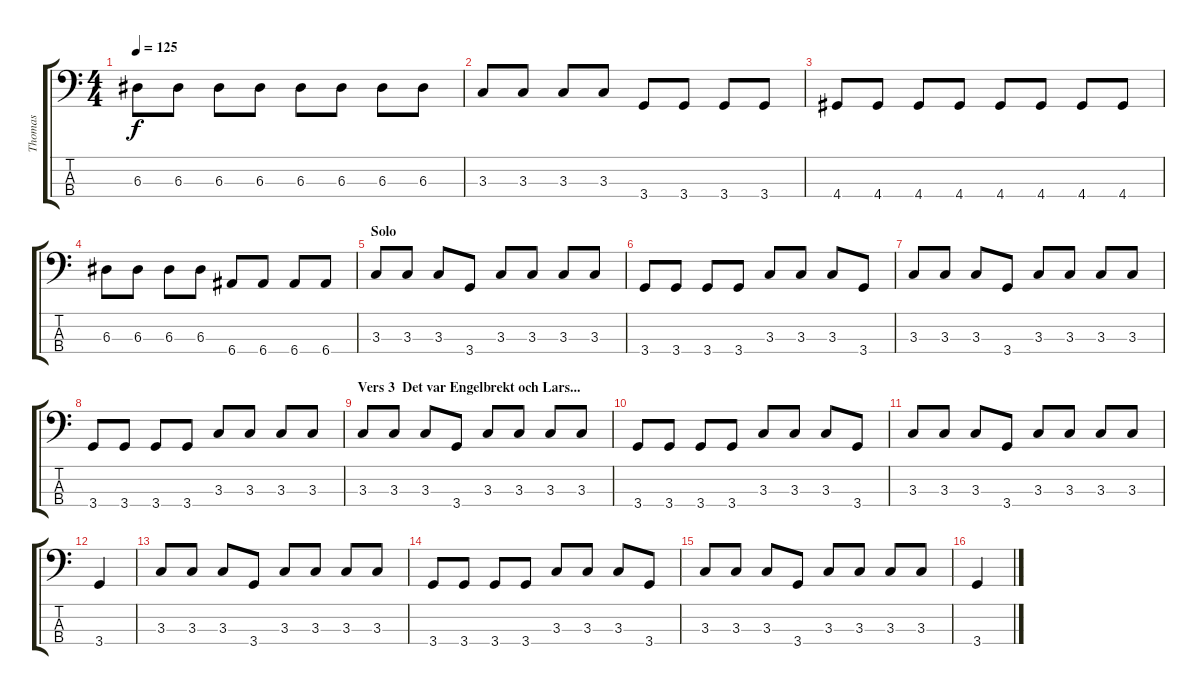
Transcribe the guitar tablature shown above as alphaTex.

\track ("Thomas" "Thomas") {instrument electricbasspick}
\staff {score tabs}
\tuning (G2 D2 A1 E1) {hide}
\ts (4 4)
\tempo 125
\clef f4
\ks c
6.3.8{dy f} 6.3.8 6.3.8 6.3.8 6.3.8 6.3.8 6.3.8 6.3.8 |
3.3.8 3.3.8 3.3.8 3.3.8 3.4.8 3.4.8 3.4.8 3.4.8 |
4.4.8 4.4.8 4.4.8 4.4.8 4.4.8 4.4.8 4.4.8 4.4.8 |
6.3.8 6.3.8 6.3.8 6.3.8 6.4.8 6.4.8 6.4.8 6.4.8 |
\section ("" "Solo")
3.3.8 3.3.8 3.3.8 3.4.8 3.3.8 3.3.8 3.3.8 3.3.8 |
3.4.8 3.4.8 3.4.8 3.4.8 3.3.8 3.3.8 3.3.8 3.4.8 |
3.3.8 3.3.8 3.3.8 3.4.8 3.3.8 3.3.8 3.3.8 3.3.8 |
3.4.8 3.4.8 3.4.8 3.4.8 3.3.8 3.3.8 3.3.8 3.3.8 |
\section ("" "Vers 3  Det var Engelbrekt och Lars...")
3.3.8 3.3.8 3.3.8 3.4.8 3.3.8 3.3.8 3.3.8 3.3.8 |
3.4.8 3.4.8 3.4.8 3.4.8 3.3.8 3.3.8 3.3.8 3.4.8 |
3.3.8 3.3.8 3.3.8 3.4.8 3.3.8 3.3.8 3.3.8 3.3.8 |
3.4.4 |
3.3.8 3.3.8 3.3.8 3.4.8 3.3.8 3.3.8 3.3.8 3.3.8 |
3.4.8 3.4.8 3.4.8 3.4.8 3.3.8 3.3.8 3.3.8 3.4.8 |
3.3.8 3.3.8 3.3.8 3.4.8 3.3.8 3.3.8 3.3.8 3.3.8 |
3.4.4
